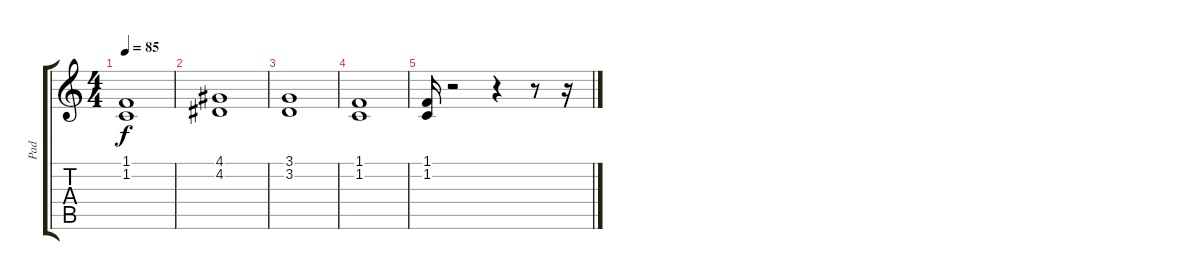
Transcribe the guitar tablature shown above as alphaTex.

\track ("Pad" "Pad") {instrument pad4choir}
\staff {score tabs}
\tuning (E4 B3 G3 D3 A2 E2) {hide}
\ts (4 4)
\tempo 85
\clef g2
\ks c
(1.1 1.2).1{dy f} |
(4.1 4.2).1 |
(3.1 3.2).1 |
(1.1 1.2).1 |
(1.1 1.2).16 r.2 r.4 r.8 r.16
